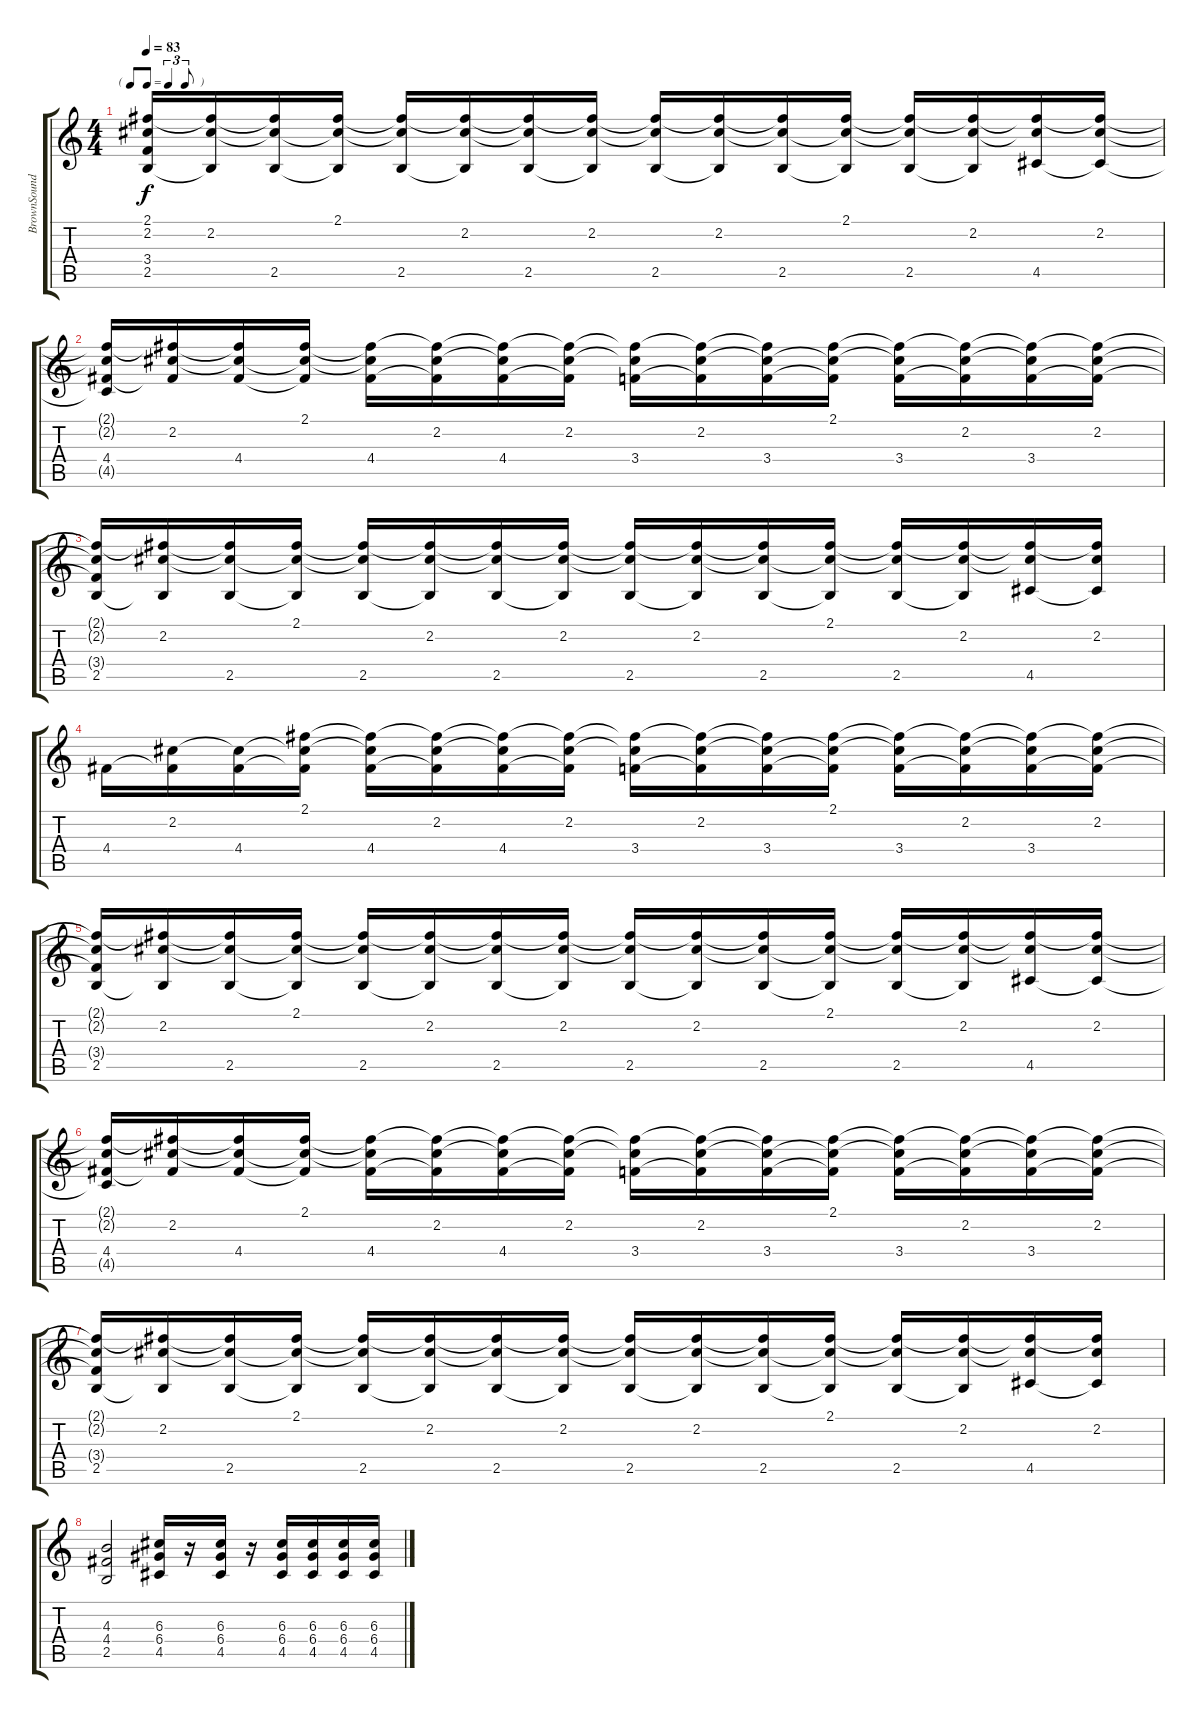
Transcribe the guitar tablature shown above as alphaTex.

\track ("BrownSound" "BrownSound") {instrument distortionguitar}
\staff {score tabs}
\tuning (E4 B3 G3 D3 A2 E2) {hide}
\ts (4 4)
\tf triplet8th
\tempo 83
\clef g2
\ks c
(2.1{t} 2.2{t} 3.4{t} 2.5).16{dy f} (2.1{t} 2.2 2.5{t}).16 (2.1{t} 2.2{t} 2.5).16 (2.1 2.2{t} 2.5{t}).16 (2.1{t} 2.2{t} 2.5).16 (2.1{t} 2.2 2.5{t}).16 (2.1{t} 2.2{t} 2.5).16 (2.1{t} 2.2 2.5{t}).16 (2.1{t} 2.2{t} 2.5).16 (2.1{t} 2.2 2.5{t}).16 (2.1{t} 2.2{t} 2.5).16 (2.1 2.2{t} 2.5{t}).16 (2.1{t} 2.2{t} 2.5).16 (2.1{t} 2.2 2.5{t}).16 (2.1{t} 2.2{t} 4.5).16 (2.1{t} 2.2 4.5{t}).16 |
(2.1{t} 2.2{t} 4.4 4.5{t}).16 (2.1{t} 2.2 4.4{t}).16 (2.1{t} 2.2{t} 4.4).16 (2.1 2.2{t} 4.4{t}).16 (2.1{t} 2.2{t} 4.4).16 (2.1{t} 2.2 4.4{t}).16 (2.1{t} 2.2{t} 4.4).16 (2.1{t} 2.2 4.4{t}).16 (2.1{t} 2.2{t} 3.4).16 (2.1{t} 2.2 3.4{t}).16 (2.1{t} 2.2{t} 3.4).16 (2.1 2.2{t} 3.4{t}).16 (2.1{t} 2.2{t} 3.4).16 (2.1{t} 2.2 3.4{t}).16 (2.1{t} 2.2{t} 3.4).16 (2.1{t} 2.2 3.4{t}).16 |
(2.1{t} 2.2{t} 3.4{t} 2.5).16 (2.1{t} 2.2 2.5{t}).16 (2.1{t} 2.2{t} 2.5).16 (2.1 2.2{t} 2.5{t}).16 (2.1{t} 2.2{t} 2.5).16 (2.1{t} 2.2 2.5{t}).16 (2.1{t} 2.2{t} 2.5).16 (2.1{t} 2.2 2.5{t}).16 (2.1{t} 2.2{t} 2.5).16 (2.1{t} 2.2 2.5{t}).16 (2.1{t} 2.2{t} 2.5).16 (2.1 2.2{t} 2.5{t}).16 (2.1{t} 2.2{t} 2.5).16 (2.1{t} 2.2 2.5{t}).16 (2.1{t} 2.2{t} 4.5).16 (2.1{t} 2.2 4.5{t}).16 |
4.4.16 (2.2 4.4{t}).16 (2.2{t} 4.4).16 (2.1 2.2{t} 4.4{t}).16 (2.1{t} 2.2{t} 4.4).16 (2.1{t} 2.2 4.4{t}).16 (2.1{t} 2.2{t} 4.4).16 (2.1{t} 2.2 4.4{t}).16 (2.1{t} 2.2{t} 3.4).16 (2.1{t} 2.2 3.4{t}).16 (2.1{t} 2.2{t} 3.4).16 (2.1 2.2{t} 3.4{t}).16 (2.1{t} 2.2{t} 3.4).16 (2.1{t} 2.2 3.4{t}).16 (2.1{t} 2.2{t} 3.4).16 (2.1{t} 2.2 3.4{t}).16 |
(2.1{t} 2.2{t} 3.4{t} 2.5).16 (2.1{t} 2.2 2.5{t}).16 (2.1{t} 2.2{t} 2.5).16 (2.1 2.2{t} 2.5{t}).16 (2.1{t} 2.2{t} 2.5).16 (2.1{t} 2.2 2.5{t}).16 (2.1{t} 2.2{t} 2.5).16 (2.1{t} 2.2 2.5{t}).16 (2.1{t} 2.2{t} 2.5).16 (2.1{t} 2.2 2.5{t}).16 (2.1{t} 2.2{t} 2.5).16 (2.1 2.2{t} 2.5{t}).16 (2.1{t} 2.2{t} 2.5).16 (2.1{t} 2.2 2.5{t}).16 (2.1{t} 2.2{t} 4.5).16 (2.1{t} 2.2 4.5{t}).16 |
(2.1{t} 2.2{t} 4.4 4.5{t}).16 (2.1{t} 2.2 4.4{t}).16 (2.1{t} 2.2{t} 4.4).16 (2.1 2.2{t} 4.4{t}).16 (2.1{t} 2.2{t} 4.4).16 (2.1{t} 2.2 4.4{t}).16 (2.1{t} 2.2{t} 4.4).16 (2.1{t} 2.2 4.4{t}).16 (2.1{t} 2.2{t} 3.4).16 (2.1{t} 2.2 3.4{t}).16 (2.1{t} 2.2{t} 3.4).16 (2.1 2.2{t} 3.4{t}).16 (2.1{t} 2.2{t} 3.4).16 (2.1{t} 2.2 3.4{t}).16 (2.1{t} 2.2{t} 3.4).16 (2.1{t} 2.2 3.4{t}).16 |
(2.1{t} 2.2{t} 3.4{t} 2.5).16 (2.1{t} 2.2 2.5{t}).16 (2.1{t} 2.2{t} 2.5).16 (2.1 2.2{t} 2.5{t}).16 (2.1{t} 2.2{t} 2.5).16 (2.1{t} 2.2 2.5{t}).16 (2.1{t} 2.2{t} 2.5).16 (2.1{t} 2.2 2.5{t}).16 (2.1{t} 2.2{t} 2.5).16 (2.1{t} 2.2 2.5{t}).16 (2.1{t} 2.2{t} 2.5).16 (2.1 2.2{t} 2.5{t}).16 (2.1{t} 2.2{t} 2.5).16 (2.1{t} 2.2 2.5{t}).16 (2.1{t} 2.2{t} 4.5).16 (2.1{t} 2.2 4.5{t}).16 |
(4.3 4.4 2.5).2{instrument distortionguitar} (6.3 6.4 4.5).16 r.16 (6.3 6.4 4.5).16 r.16 (6.3 6.4 4.5).16 (6.3 6.4 4.5).16 (6.3 6.4 4.5).16 (6.3 6.4 4.5).16
